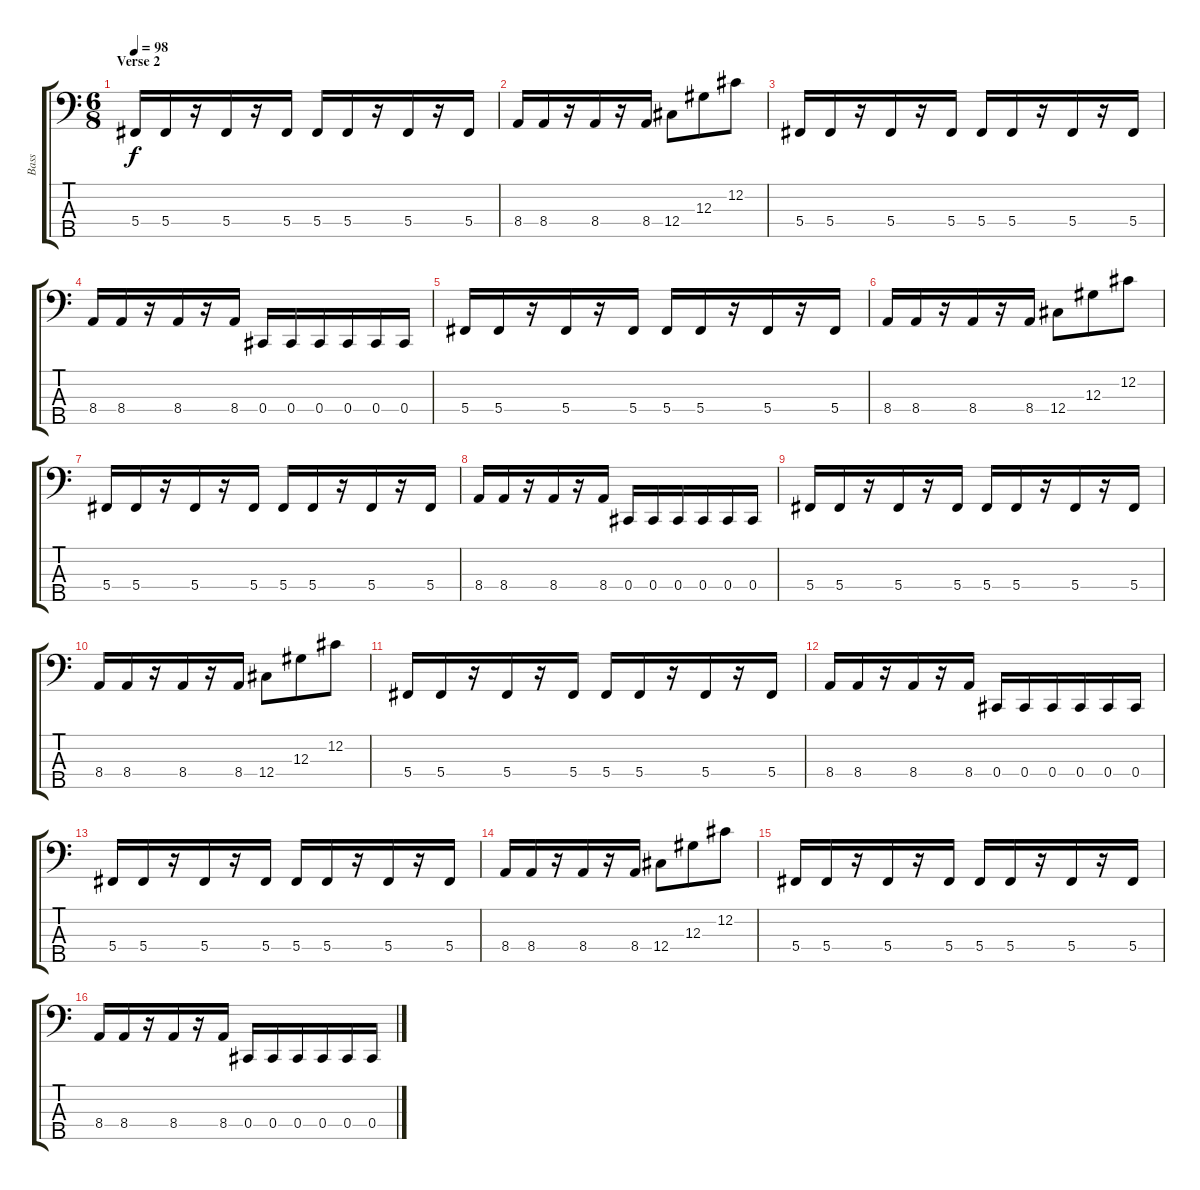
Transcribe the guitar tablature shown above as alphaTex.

\track ("Bass" "Bass") {instrument electricbassfinger}
\staff {score tabs}
\tuning (Gb2 Db2 Ab1 Db1 Bb0) {hide}
\ts (6 8)
\section ("" "Verse 2")
\tempo 98
\clef f4
\ks c
5.4.16{dy f} 5.4.16 r.16 5.4.16 r.16 5.4.16 5.4.16 5.4.16 r.16 5.4.16 r.16 5.4.16 |
8.4.16 8.4.16 r.16 8.4.16 r.16 8.4.16 12.4.8 12.3.8 12.2.8 |
5.4.16 5.4.16 r.16 5.4.16 r.16 5.4.16 5.4.16 5.4.16 r.16 5.4.16 r.16 5.4.16 |
8.4.16 8.4.16 r.16 8.4.16 r.16 8.4.16 0.4.16 0.4.16 0.4.16 0.4.16 0.4.16 0.4.16 |
5.4.16 5.4.16 r.16 5.4.16 r.16 5.4.16 5.4.16 5.4.16 r.16 5.4.16 r.16 5.4.16 |
8.4.16 8.4.16 r.16 8.4.16 r.16 8.4.16 12.4.8 12.3.8 12.2.8 |
5.4.16 5.4.16 r.16 5.4.16 r.16 5.4.16 5.4.16 5.4.16 r.16 5.4.16 r.16 5.4.16 |
8.4.16 8.4.16 r.16 8.4.16 r.16 8.4.16 0.4.16 0.4.16 0.4.16 0.4.16 0.4.16 0.4.16 |
5.4.16 5.4.16 r.16 5.4.16 r.16 5.4.16 5.4.16 5.4.16 r.16 5.4.16 r.16 5.4.16 |
8.4.16 8.4.16 r.16 8.4.16 r.16 8.4.16 12.4.8 12.3.8 12.2.8 |
5.4.16 5.4.16 r.16 5.4.16 r.16 5.4.16 5.4.16 5.4.16 r.16 5.4.16 r.16 5.4.16 |
8.4.16 8.4.16 r.16 8.4.16 r.16 8.4.16 0.4.16 0.4.16 0.4.16 0.4.16 0.4.16 0.4.16 |
5.4.16 5.4.16 r.16 5.4.16 r.16 5.4.16 5.4.16 5.4.16 r.16 5.4.16 r.16 5.4.16 |
8.4.16 8.4.16 r.16 8.4.16 r.16 8.4.16 12.4.8 12.3.8 12.2.8 |
5.4.16 5.4.16 r.16 5.4.16 r.16 5.4.16 5.4.16 5.4.16 r.16 5.4.16 r.16 5.4.16 |
8.4.16 8.4.16 r.16 8.4.16 r.16 8.4.16 0.4.16 0.4.16 0.4.16 0.4.16 0.4.16 0.4.16
